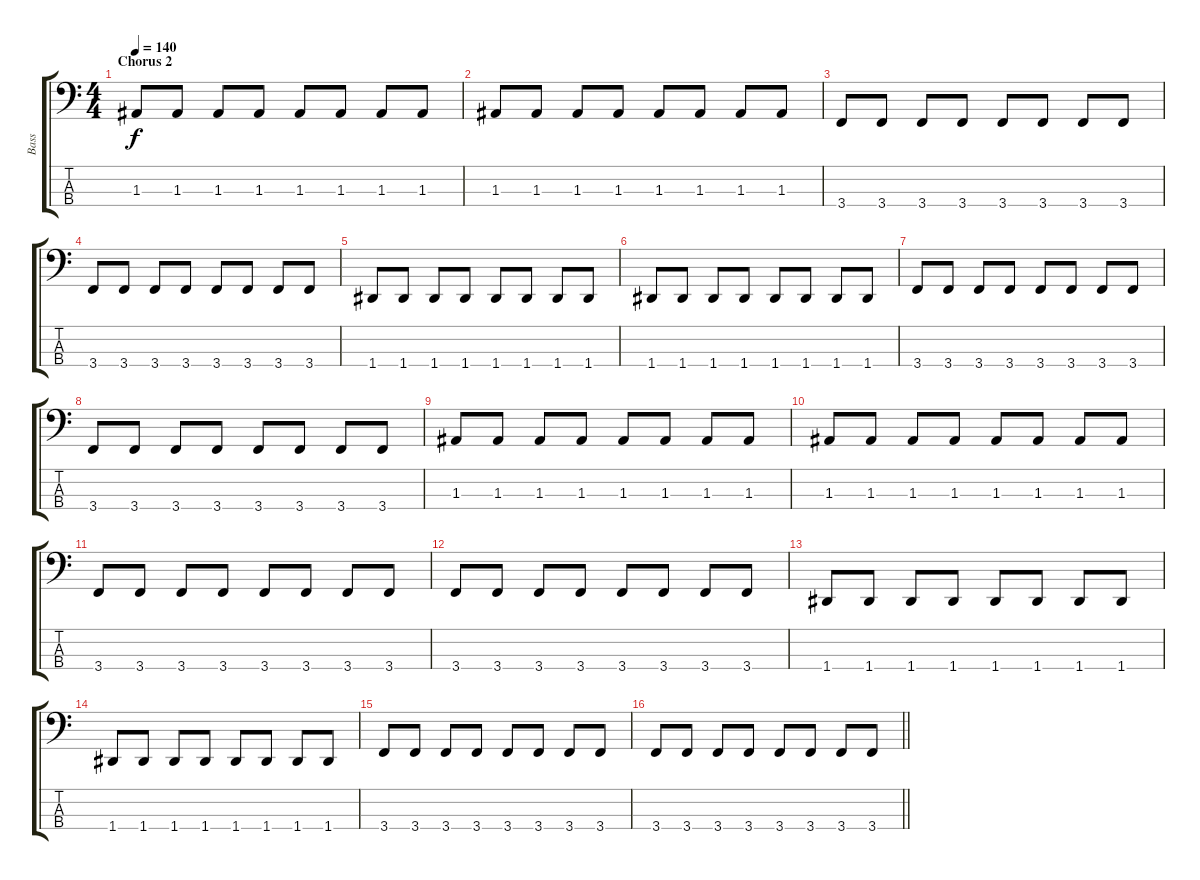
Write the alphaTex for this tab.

\track ("Bass" "Bass") {instrument electricbassfinger}
\staff {score tabs}
\tuning (G2 D2 A1 D1) {hide}
\ts (4 4)
\section ("" "Chorus 2")
\tempo 140
\clef f4
\ks c
1.3.8{dy f} 1.3.8 1.3.8 1.3.8 1.3.8 1.3.8 1.3.8 1.3.8 |
1.3.8 1.3.8 1.3.8 1.3.8 1.3.8 1.3.8 1.3.8 1.3.8 |
3.4.8 3.4.8 3.4.8 3.4.8 3.4.8 3.4.8 3.4.8 3.4.8 |
3.4.8 3.4.8 3.4.8 3.4.8 3.4.8 3.4.8 3.4.8 3.4.8 |
1.4.8 1.4.8 1.4.8 1.4.8 1.4.8 1.4.8 1.4.8 1.4.8 |
1.4.8 1.4.8 1.4.8 1.4.8 1.4.8 1.4.8 1.4.8 1.4.8 |
3.4.8 3.4.8 3.4.8 3.4.8 3.4.8 3.4.8 3.4.8 3.4.8 |
3.4.8 3.4.8 3.4.8 3.4.8 3.4.8 3.4.8 3.4.8 3.4.8 |
1.3.8 1.3.8 1.3.8 1.3.8 1.3.8 1.3.8 1.3.8 1.3.8 |
1.3.8 1.3.8 1.3.8 1.3.8 1.3.8 1.3.8 1.3.8 1.3.8 |
3.4.8 3.4.8 3.4.8 3.4.8 3.4.8 3.4.8 3.4.8 3.4.8 |
3.4.8 3.4.8 3.4.8 3.4.8 3.4.8 3.4.8 3.4.8 3.4.8 |
1.4.8 1.4.8 1.4.8 1.4.8 1.4.8 1.4.8 1.4.8 1.4.8 |
1.4.8 1.4.8 1.4.8 1.4.8 1.4.8 1.4.8 1.4.8 1.4.8 |
3.4.8 3.4.8 3.4.8 3.4.8 3.4.8 3.4.8 3.4.8 3.4.8 |
\barLineRight lightlight
3.4.8 3.4.8 3.4.8 3.4.8 3.4.8 3.4.8 3.4.8 3.4.8
